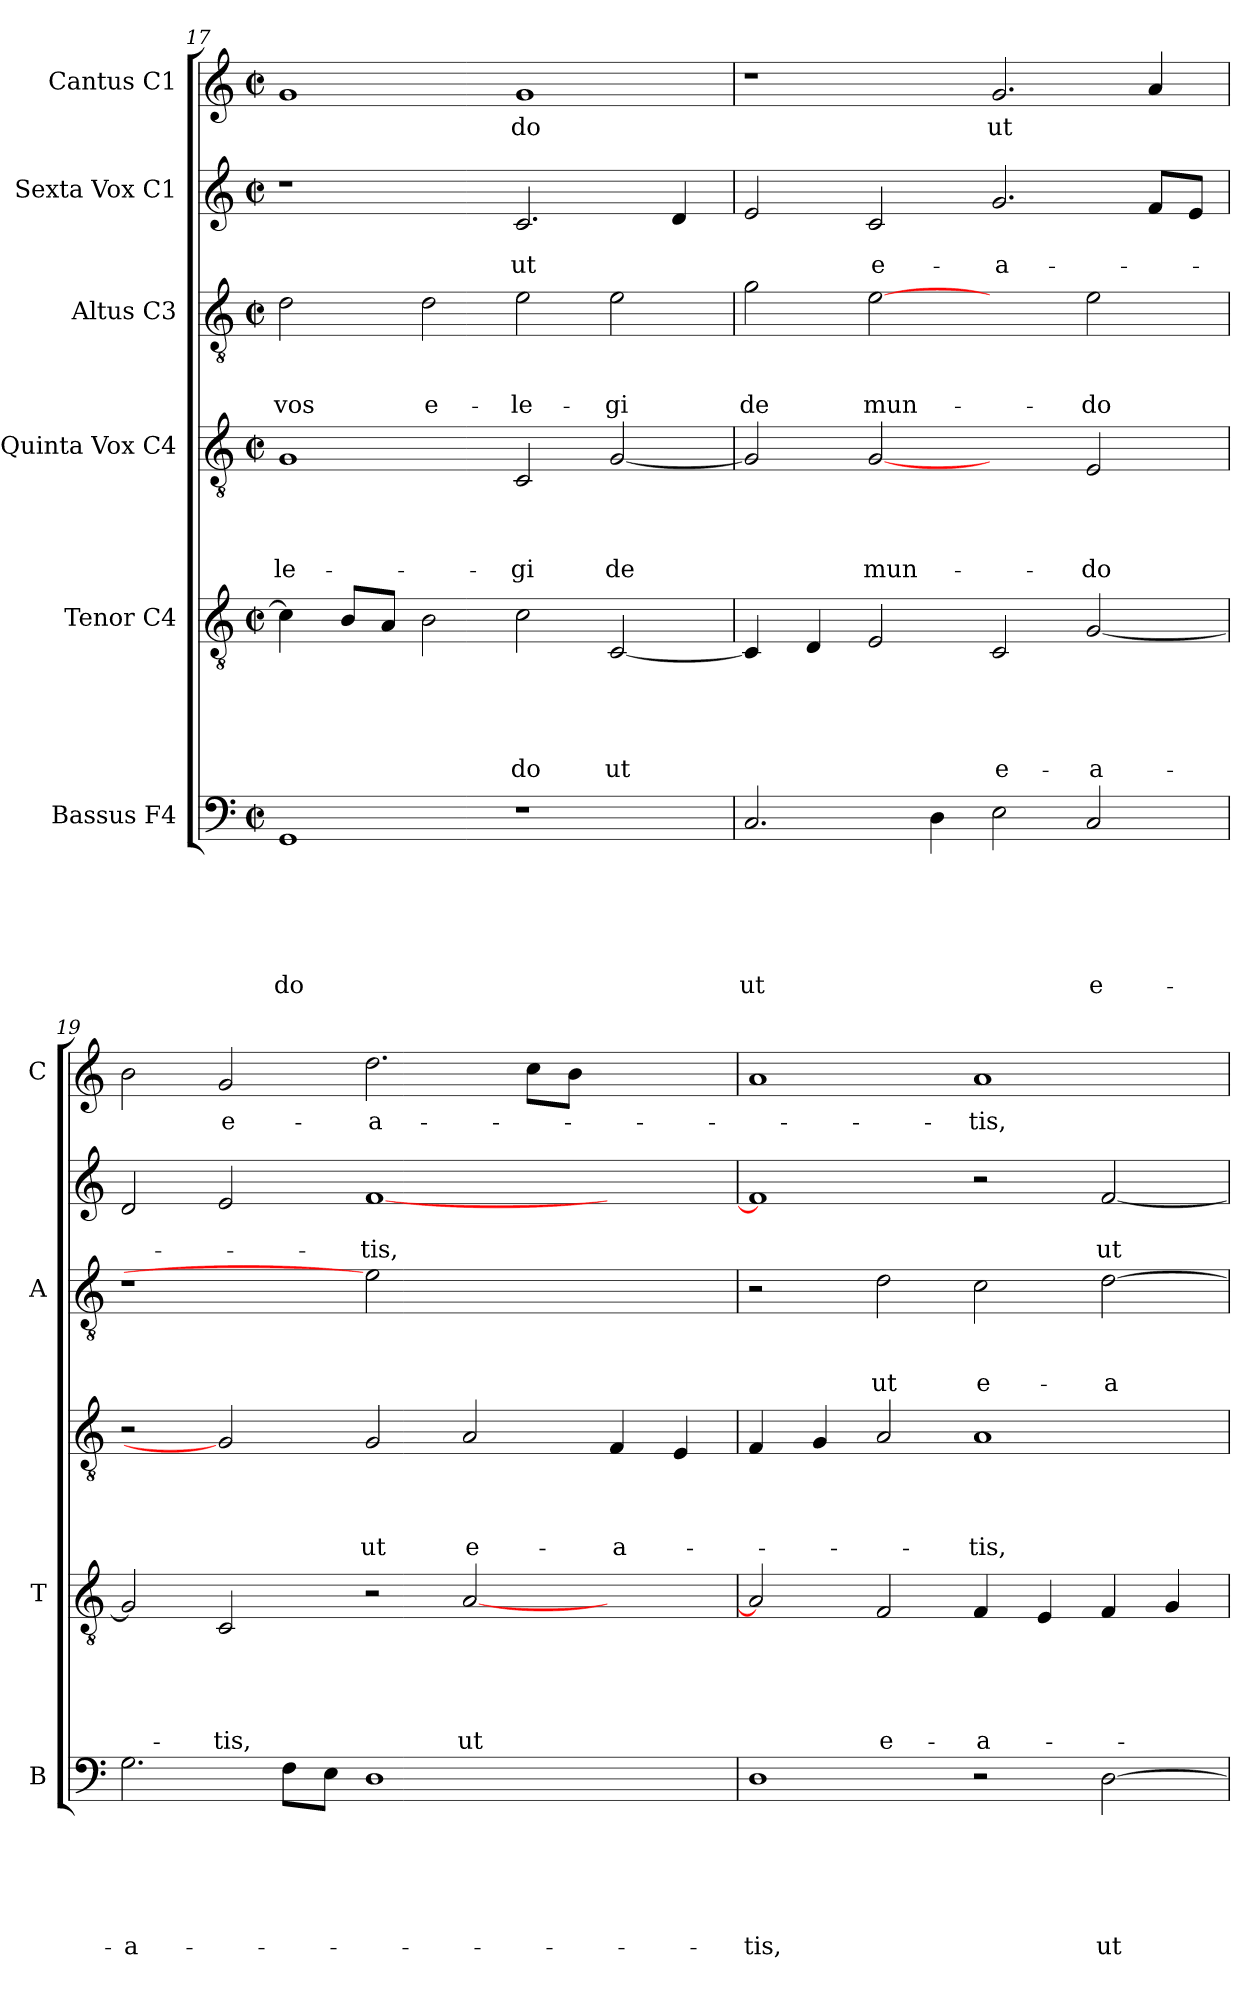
**kern	**text	**text	**text	**text	**text	**text	**kern	**text	**text	**text	**text	**text	**kern	**text	**text	**text	**text	**kern	**text	**text	**text	**kern	**text	**text	**kern	**text
*part6	*part6	*part6	*part6	*part6	*part6	*part6	*part5	*part5	*part5	*part5	*part5	*part5	*part4	*part4	*part4	*part4	*part4	*part3	*part3	*part3	*part3	*part2	*part2	*part2	*part1	*part1
*staff6	*staff6	*staff6	*staff6	*staff6	*staff6	*staff6	*staff5	*staff5	*staff5	*staff5	*staff5	*staff5	*staff4	*staff4	*staff4	*staff4	*staff4	*staff3	*staff3	*staff3	*staff3	*staff2	*staff2	*staff2	*staff1	*staff1
*I"Bassus F4	*	*	*	*	*	*	*I"Tenor C4	*	*	*	*	*	*I"Quinta Vox C4	*	*	*	*	*I"Altus C3	*	*	*	*I"Sexta Vox C1	*	*	*I"Cantus C1	*
*I'B	*	*	*	*	*	*	*I'T	*	*	*	*	*	*	*	*	*	*	*I'A	*	*	*	*	*	*	*I'C	*
*clefF4	*	*	*	*	*	*	*clefGv2	*	*	*	*	*	*clefGv2	*	*	*	*	*clefGv2	*	*	*	*clefG2	*	*	*clefG2	*
*k[]	*	*	*	*	*	*	*k[]	*	*	*	*	*	*k[]	*	*	*	*	*k[]	*	*	*	*k[]	*	*	*k[]	*
*C:	*	*	*	*	*	*	*C:	*	*	*	*	*	*C:	*	*	*	*	*C:	*	*	*	*C:	*	*	*C:	*
*M2/2	*	*	*	*	*	*	*M2/2	*	*	*	*	*	*M2/2	*	*	*	*	*M2/2	*	*	*	*M2/2	*	*	*M2/2	*
*met(c|)	*	*	*	*	*	*	*met(c|)	*	*	*	*	*	*met(c|)	*	*	*	*	*met(c|)	*	*	*	*met(c|)	*	*	*met(c|)	*
=17	=17	=17	=17	=17	=17	=17	=17	=17	=17	=17	=17	=17	=17	=17	=17	=17	=17	=17	=17	=17	=17	=17	=17	=17	=17	=17
!	!	!	!	!	!	!LO:LY:b	!	!	!	!	!	!	!	!	!	!	!LO:LY:b	!	!	!	!LO:LY:b	!	!	!	!	!
1GG	.	.	.	.	.	-do	4c\]	.	.	.	.	.	1G	.	.	.	-le-	2d\	.	.	vos	1r	.	.	1g	.
.	.	.	.	.	.	.	8B/L	.	.	.	.	.	.	.	.	.	.	.	.	.	.	.	.	.	.	.
.	.	.	.	.	.	.	8A/J	.	.	.	.	.	.	.	.	.	.	.	.	.	.	.	.	.	.	.
!	!	!	!	!	!	!	!	!	!	!	!	!	!	!	!	!	!	!	!	!	!LO:LY:b	!	!	!	!	!
.	.	.	.	.	.	.	2B\	.	.	.	.	.	.	.	.	.	.	2d\	.	.	e-	.	.	.	.	.
!	!	!	!	!	!	!	!	!	!	!	!	!LO:LY:b	!	!	!	!	!LO:LY:b	!	!	!	!LO:LY:b	!	!	!LO:LY:b	!	!LO:LY:b
1r	.	.	.	.	.	.	2c\	.	.	.	.	-do	2C/	.	.	.	-gi	2e\	.	.	-le-	2.c/	.	ut	1g	-do
!	!	!	!	!	!	!	!	!	!	!	!	!LO:LY:b	!	!	!	!	!LO:LY:b	!	!	!	!LO:LY:b	!	!	!	!	!
.	.	.	.	.	.	.	[2C/	.	.	.	.	ut	[2G/	.	.	.	de	2e\	.	.	-gi	.	.	.	.	.
.	.	.	.	.	.	.	.	.	.	.	.	.	.	.	.	.	.	.	.	.	.	4d/	.	.	.	.
!!LO:PB:g=z
=18	=18	=18	=18	=18	=18	=18	=18	=18	=18	=18	=18	=18	=18	=18	=18	=18	=18	=18	=18	=18	=18	=18	=18	=18	=18	=18
!	!	!	!	!	!	!LO:LY:b	!	!	!	!	!	!	!	!	!	!	!	!	!	!	!LO:LY:b	!	!	!	!	!
2.C/	.	.	.	.	.	ut	4C/]	.	.	.	.	.	2G/]	.	.	.	.	2g\	.	.	de	2e/	.	.	1r	.
.	.	.	.	.	.	.	4D/	.	.	.	.	.	.	.	.	.	.	.	.	.	.	.	.	.	.	.
!	!	!	!	!	!	!	!	!	!	!	!	!	!	!	!	!	!LO:LY:b	!	!	!	!LO:LY:b	!	!	!LO:LY:b	!	!
.	.	.	.	.	.	.	2E/	.	.	.	.	.	[2G	.	.	.	mun-	[2e	.	.	mun-	2c/	.	e-	.	.
4D\	.	.	.	.	.	.	.	.	.	.	.	.	.	.	.	.	.	.	.	.	.	.	.	.	.	.
!	!	!	!	!	!	!	!	!	!	!	!	!LO:LY:b	!	!	!	!	!	!	!	!	!	!	!	!LO:LY:b	!	!LO:LY:b
2E\	.	.	.	.	.	.	2C/	.	.	.	.	e-	2ryy	.	.	.	.	2ryy	.	.	.	2.g/	.	-a-	2.g/	ut
!	!	!	!	!	!	!LO:LY:b	!	!	!	!	!	!LO:LY:b	!	!	!	!	!LO:LY:b	!	!	!	!LO:LY:b	!	!	!	!	!
2C/	.	.	.	.	.	e-	[2G/	.	.	.	.	-a-	2E/	.	.	.	-do	2e\	.	.	-do	.	.	.	.	.
.	.	.	.	.	.	.	.	.	.	.	.	.	.	.	.	.	.	.	.	.	.	8f/L	.	.	4a/	.
.	.	.	.	.	.	.	.	.	.	.	.	.	.	.	.	.	.	.	.	.	.	8e/J	.	.	.	.
=19	=19	=19	=19	=19	=19	=19	=19	=19	=19	=19	=19	=19	=19	=19	=19	=19	=19	=19	=19	=19	=19	=19	=19	=19	=19	=19
!	!	!	!	!	!	!LO:LY:b	!	!	!	!	!	!	!	!	!	!	!	!	!	!	!	!	!	!	!	!
2.G\	.	.	.	.	.	-a-	2G/]	.	.	.	.	.	2r	.	.	.	.	1r	.	.	.	2d/	.	.	2b\	.
!	!	!	!	!	!	!	!	!	!	!	!	!LO:LY:b	!	!	!	!	!	!	!	!	!	!	!	!	!	!LO:LY:b
.	.	.	.	.	.	.	2C/	.	.	.	.	-tis,	2G]	.	.	.	.	.	.	.	.	2e/	.	.	2g/	e-
8F\L	.	.	.	.	.	.	.	.	.	.	.	.	.	.	.	.	.	.	.	.	.	.	.	.	.	.
8E\J	.	.	.	.	.	.	.	.	.	.	.	.	.	.	.	.	.	.	.	.	.	.	.	.	.	.
!	!	!	!	!	!	!	!	!	!	!	!	!	!	!	!	!	!LO:LY:b	!	!	!	!	!	!	!LO:LY:b	!	!LO:LY:b
1D	.	.	.	.	.	.	2r	.	.	.	.	.	2G/	.	.	.	ut	2e]	.	.	.	[1f	.	-tis,	2.dd\	-a-
!	!	!	!	!	!	!	!	!	!	!	!	!LO:LY:b	!	!	!	!	!LO:LY:b	!	!	!	!	!	!	!	!	!
.	.	.	.	.	.	.	[2A/	.	.	.	.	ut	2A/	.	.	.	e-	1ryy	.	.	.	.	.	.	.	.
.	.	.	.	.	.	.	.	.	.	.	.	.	.	.	.	.	.	.	.	.	.	.	.	.	8cc\L	.
.	.	.	.	.	.	.	.	.	.	.	.	.	.	.	.	.	.	.	.	.	.	.	.	.	8b\J	.
!	!	!	!	!	!	!	!	!	!	!	!	!	!	!	!	!	!LO:LY:b	!	!	!	!	!	!	!	!	!
2ryy	.	.	.	.	.	.	2ryy	.	.	.	.	.	4F/	.	.	.	-a-	.	.	.	.	2ryy	.	.	2ryy	.
.	.	.	.	.	.	.	.	.	.	.	.	.	4E/	.	.	.	.	.	.	.	.	.	.	.	.	.
=20	=20	=20	=20	=20	=20	=20	=20	=20	=20	=20	=20	=20	=20	=20	=20	=20	=20	=20	=20	=20	=20	=20	=20	=20	=20	=20
!	!	!	!	!	!	!LO:LY:b	!	!	!	!	!	!	!	!	!	!	!	!	!	!	!	!	!	!	!	!
1D	.	.	.	.	.	-tis,	2A/]	.	.	.	.	.	4F/	.	.	.	.	2r	.	.	.	1f]	.	.	1a	.
.	.	.	.	.	.	.	.	.	.	.	.	.	4G/	.	.	.	.	.	.	.	.	.	.	.	.	.
!	!	!	!	!	!	!	!	!	!	!	!	!LO:LY:b	!	!	!	!	!	!	!	!	!LO:LY:b	!	!	!	!	!
.	.	.	.	.	.	.	2F/	.	.	.	.	e-	2A/	.	.	.	.	2d\	.	.	ut	.	.	.	.	.
!	!	!	!	!	!	!	!	!	!	!	!	!LO:LY:b	!	!	!	!	!LO:LY:b	!	!	!	!LO:LY:b	!	!	!	!	!LO:LY:b
2r	.	.	.	.	.	.	4F/	.	.	.	.	-a-	1A	.	.	.	-tis,	2c\	.	.	e-	2r	.	.	1a	-tis,
.	.	.	.	.	.	.	4E/	.	.	.	.	.	.	.	.	.	.	.	.	.	.	.	.	.	.	.
!	!	!	!	!	!	!LO:LY:b	!	!	!	!	!	!	!	!	!	!	!	!	!	!	!LO:LY:b	!	!	!LO:LY:b	!	!
[2D\	.	.	.	.	.	ut	4F/	.	.	.	.	.	.	.	.	.	.	[2d\	.	.	-a-	[2f/	.	ut	.	.
.	.	.	.	.	.	.	4G/	.	.	.	.	.	.	.	.	.	.	.	.	.	.	.	.	.	.	.
=	=	=	=	=	=	=	=	=	=	=	=	=	=	=	=	=	=	=	=	=	=	=	=	=	=	=
*-	*-	*-	*-	*-	*-	*-	*-	*-	*-	*-	*-	*-	*-	*-	*-	*-	*-	*-	*-	*-	*-	*-	*-	*-	*-	*-
